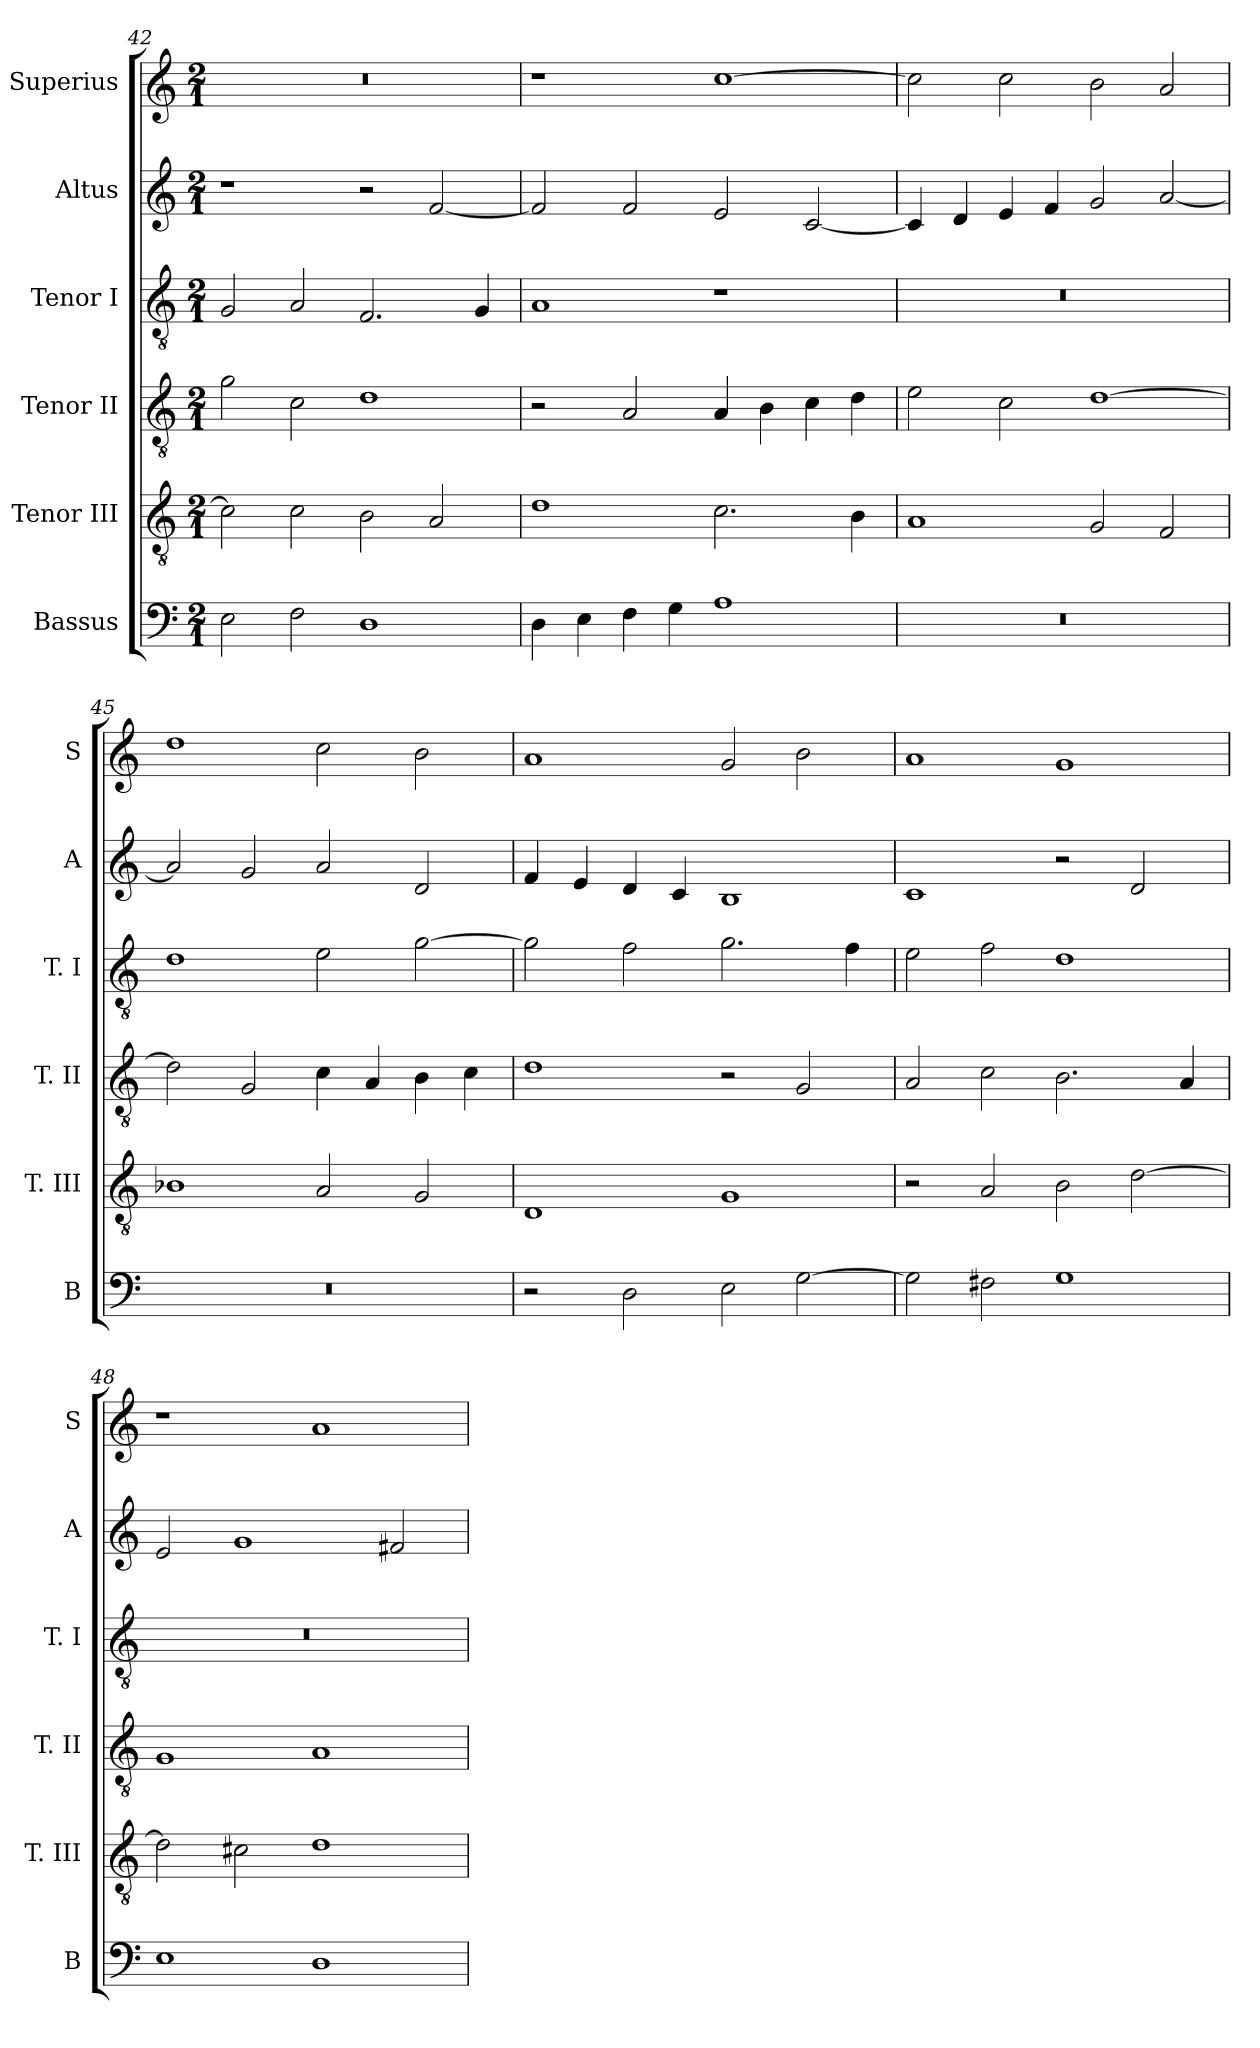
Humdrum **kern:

**kern	**kern	**kern	**kern	**kern	**kern
*part6	*part5	*part4	*part3	*part2	*part1
*staff6	*staff5	*staff4	*staff3	*staff2	*staff1
*I"Bassus	*I"Tenor III	*I"Tenor II	*I"Tenor I	*I"Altus	*I"Superius
*I'B	*I'T. III	*I'T. II	*I'T. I	*I'A	*I'S
*clefF4	*clefGv2	*clefGv2	*clefGv2	*clefG2	*clefG2
*k[]	*k[]	*k[]	*k[]	*k[]	*k[]
*C:	*C:	*C:	*C:	*C:	*C:
*M2/1	*M2/1	*M2/1	*M2/1	*M2/1	*M2/1
=42	=42	=42	=42	=42	=42
2E	2c]	2g	2G	1r	0r
2F	2c	2c	2A	.	.
1D	2B	1d	2.F	2r	.
.	2A	.	.	[2f	.
.	.	.	4G	.	.
=43	=43	=43	=43	=43	=43
4D	1d	2r	1A	2f]	1r
4E	.	.	.	.	.
4F	.	2A	.	2f	.
4G	.	.	.	.	.
1A	2.c	4A	1r	2e	[1cc
.	.	4B	.	.	.
.	.	4c	.	[2c	.
.	4B	4d	.	.	.
=44	=44	=44	=44	=44	=44
0r	1A	2e	0r	4c]	2cc]
.	.	.	.	4d	.
.	.	2c	.	4e	2cc
.	.	.	.	4f	.
.	2G	[1d	.	2g	2b
.	2F	.	.	[2a	2a
=45	=45	=45	=45	=45	=45
0r	1B-X	2d]	1d	2a]	1dd
.	.	2G	.	2g	.
.	2A	4c	2e	2a	2cc
.	.	4A	.	.	.
.	2G	4B	[2g	2d	2b
.	.	4c	.	.	.
=46	=46	=46	=46	=46	=46
2r	1D	1d	2g]	4f	1a
.	.	.	.	4e	.
2D	.	.	2f	4d	.
.	.	.	.	4c	.
2E	1G	2r	2.g	1B	2g
[2G	.	2G	.	.	2b
.	.	.	4f	.	.
=47	=47	=47	=47	=47	=47
2G]	2r	2A	2e	1c	1a
2F#X	2A	2c	2f	.	.
1G	2B	2.B	1d	2r	1g
.	[2d	.	.	2d	.
.	.	4A	.	.	.
=48	=48	=48	=48	=48	=48
1E	2d]	1G	0r	2e	1r
.	2c#X	.	.	1g	.
1D	1d	1A	.	.	1a
.	.	.	.	2f#X	.
=	=	=	=	=	=
*-	*-	*-	*-	*-	*-
